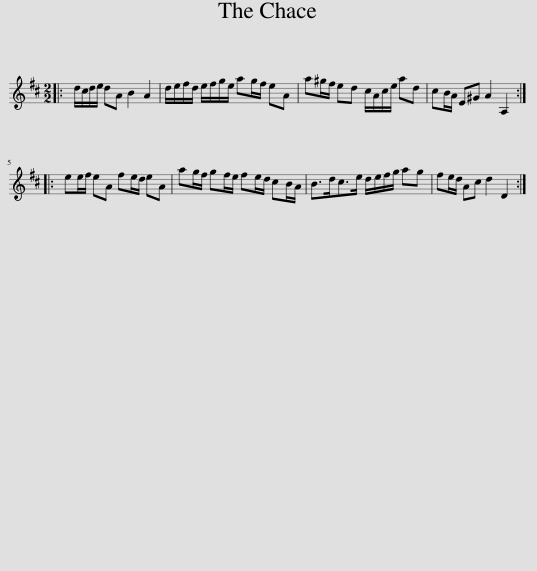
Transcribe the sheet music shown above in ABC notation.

X:1
L:1/8
M:2/2
I:linebreak $
K:D
V:1 treble
V:1
|: d/c/d/e/ dA B2 A2 | d/e/f/d/ e/f/g/e/ ag/f/ eA | a^g/f/ ed c/A/c/e/ ad | cB/A/ E^G A2 A,2 ::$ ee/f/ eA fe/d/ eA | %5
 ag/f/ gf/e/ fe/d/ cB/A/ | B>dc>e d/e/f/g/ ag | fe/d/ Ac d2 D2 :| %8
